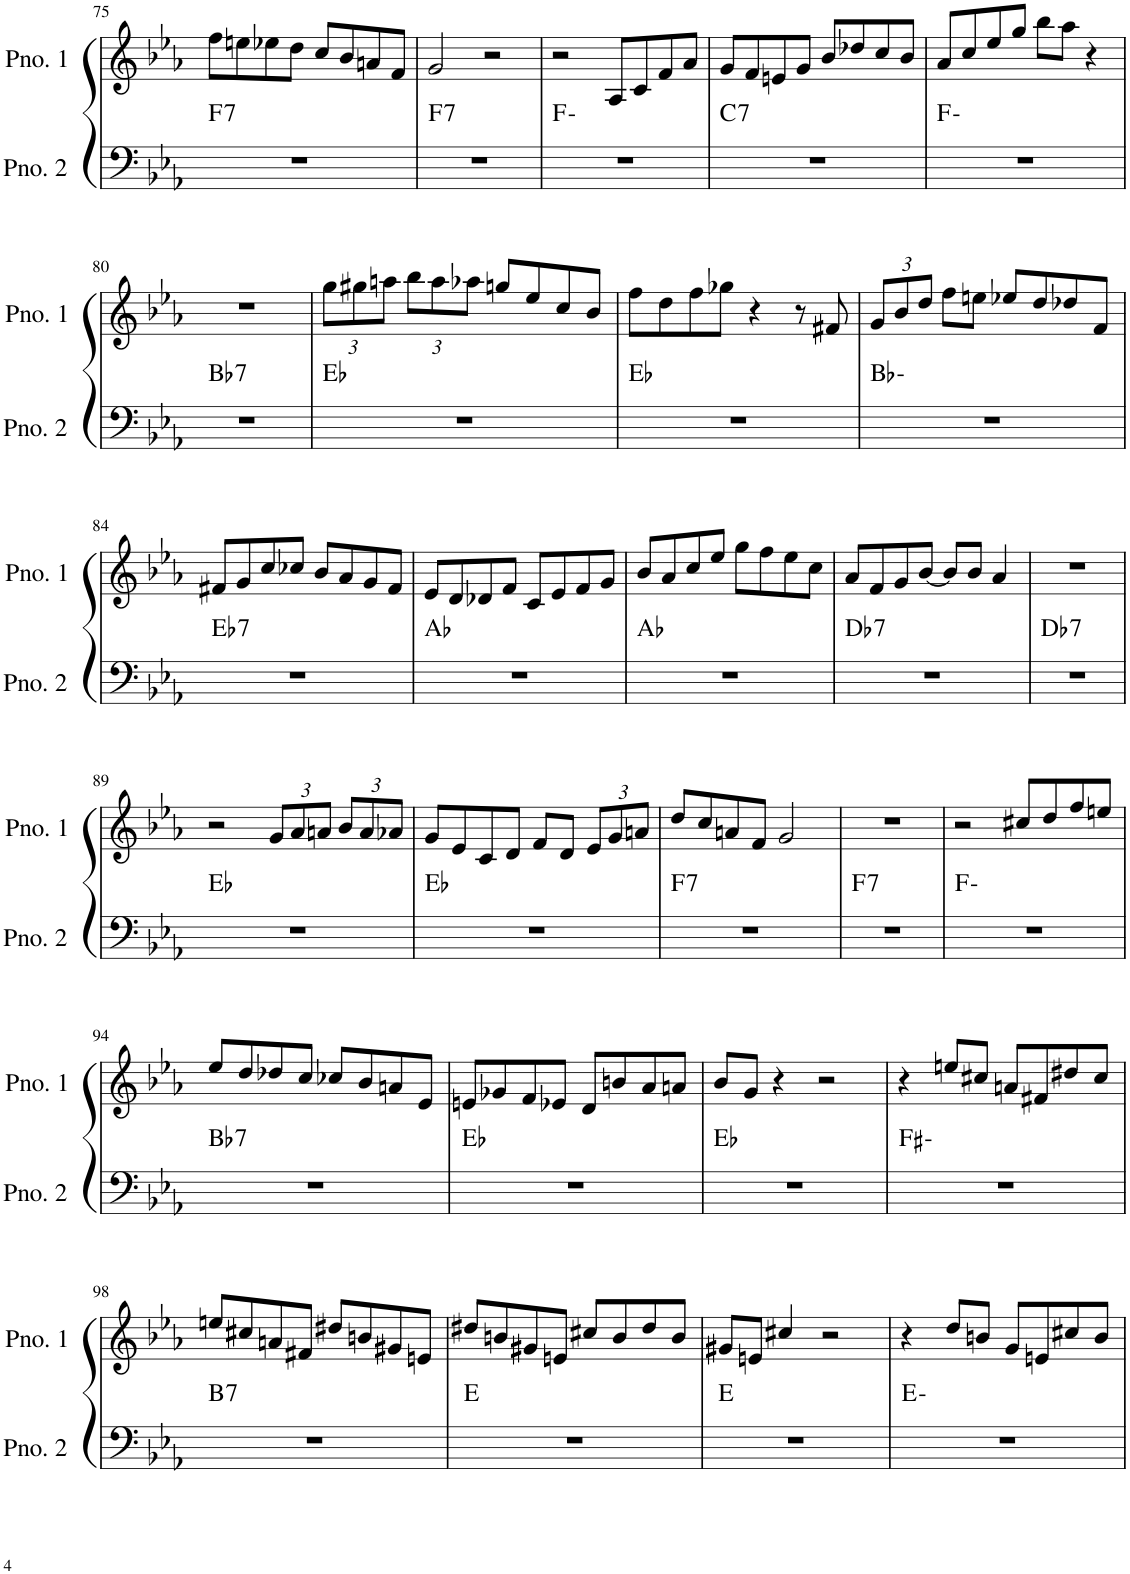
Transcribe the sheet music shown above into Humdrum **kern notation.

**kern	**harte	**kern
*part2	*part2	*part1
*staff2	*	*staff1
*I"ピアノ 2	*	*I"ピアノ 1
!!LO:PB:g=z
*clefF4	*	*clefG2
*k[b-e-a-]	*	*k[b-e-a-]
*M4/4	*	*M4/4
=75	=75	=75
!	!LO:H:kt=7	!
1r	F:7	8ff\L
.	.	8een\
.	.	8ee-X\
.	.	8dd\J
.	.	8cc/L
.	.	8b-/
.	.	8an/
.	.	8f/J
=76	=76	=76
!	!LO:H:kt=7	!
1r	F:7	2g/
.	.	2r
=77	=77	=77
1r	F:min	2r
.	.	8A-/L
.	.	8c/
.	.	8f/
.	.	8a-/J
=78	=78	=78
!	!LO:H:kt=7	!
1r	C:7	8g/L
.	.	8f/
.	.	8en/
.	.	8g/J
.	.	8b-/L
.	.	8dd-X/
.	.	8cc/
.	.	8b-/J
=79	=79	=79
1r	F:min	8a-/L
.	.	8cc/
.	.	8ee-/
.	.	8gg/J
.	.	8bb-\L
.	.	8aa-\J
.	.	4r
!!LO:LB:g=z
=80	=80	=80
!	!LO:H:kt=7	!
1r	Bb:7	1r
=81	=81	=81
*	*	*Xbrackettup
1r	Eb:maj	12gg\L
.	.	12gg#X\
.	.	12aan\J
.	.	12bb-\L
.	.	12aa\
.	.	12aa-X\J
.	.	8ggn/L
.	.	8ee-/
.	.	8cc/
.	.	8b-/J
=82	=82	=82
1r	Eb:maj	8ff\L
.	.	8dd\
.	.	8ff\
.	.	8gg-X\J
.	.	4r
.	.	8r
.	.	8f#X/
=83	=83	=83
1r	Bb:min	12g/L
.	.	12b-/
.	.	12dd/J
.	.	8ff\L
.	.	8een\J
.	.	8ee-X/L
.	.	8dd/
.	.	8dd-X/
.	.	8f/J
!!LO:LB:g=z
=84	=84	=84
!	!LO:H:kt=7	!
1r	Eb:7	8f#X/L
.	.	8g/
.	.	8cc/
.	.	8cc-X/J
.	.	8b-/L
.	.	8a-/
.	.	8g/
.	.	8f#/J
=85	=85	=85
1r	Ab:maj	8e-/L
.	.	8d/
.	.	8d-X/
.	.	8f/J
.	.	8c/L
.	.	8e-/
.	.	8f/
.	.	8g/J
=86	=86	=86
1r	Ab:maj	8b-/L
.	.	8a-/
.	.	8cc/
.	.	8ee-/J
.	.	8gg\L
.	.	8ff\
.	.	8ee-\
.	.	8cc\J
=87	=87	=87
!	!LO:H:kt=7	!
1r	Db:7	8a-/L
.	.	8f/
.	.	8g/
.	.	[8b-/J
.	.	8b-/L]
.	.	8b-/J
.	.	4a-/
=88	=88	=88
!	!LO:H:kt=7	!
1r	Db:7	1r
!!LO:LB:g=z
=89	=89	=89
1r	Eb:maj	2r
.	.	12g/L
.	.	12a-/
.	.	12an/J
.	.	12b-/L
.	.	12a/
.	.	12a-X/J
=90	=90	=90
1r	Eb:maj	8g/L
.	.	8e-/
.	.	8c/
.	.	8d/J
.	.	8f/L
.	.	8d/J
.	.	12e-/L
.	.	12g/
.	.	12an/J
=91	=91	=91
!	!LO:H:kt=7	!
1r	F:7	8dd/L
.	.	8cc/
.	.	8an/
.	.	8f/J
.	.	2g/
=92	=92	=92
!	!LO:H:kt=7	!
1r	F:7	1r
=93	=93	=93
1r	F:min	2r
.	.	8cc#X/L
.	.	8dd/
.	.	8ff/
.	.	8een/J
!!LO:LB:g=z
=94	=94	=94
!	!LO:H:kt=7	!
1r	Bb:7	8ee-/L
.	.	8dd/
.	.	8dd-X/
.	.	8cc/J
.	.	8cc-X/L
.	.	8b-/
.	.	8an/
.	.	8e-/J
=95	=95	=95
1r	Eb:maj	8en/L
.	.	8g-X/
.	.	8f/
.	.	8e-X/J
.	.	8d/L
.	.	8bn/
.	.	8a-/
.	.	8an/J
=96	=96	=96
1r	Eb:maj	8b-/L
.	.	8g/J
.	.	4r
.	.	2r
=97	=97	=97
1r	F#:min	4r
.	.	8een/L
.	.	8cc#X/J
.	.	8an/L
.	.	8f#X/
.	.	8dd#X/
.	.	8cc#/J
!!LO:LB:g=z
=98	=98	=98
!	!LO:H:kt=7	!
1r	B:7	8een/L
.	.	8cc#X/
.	.	8an/
.	.	8f#X/J
.	.	8dd#X/L
.	.	8bn/
.	.	8g#X/
.	.	8en/J
=99	=99	=99
1r	E:maj	8dd#X/L
.	.	8bn/
.	.	8g#X/
.	.	8en/J
.	.	8cc#X/L
.	.	8b/
.	.	8dd#/
.	.	8b/J
=100	=100	=100
1r	E:maj	8g#X/L
.	.	8en/J
.	.	4cc#X/
.	.	2r
=101	=101	=101
1r	E:min	4r
.	.	8dd/L
.	.	8bn/J
.	.	8g/L
.	.	8en/
.	.	8cc#X/
.	.	8b/J
=	=	=
*-	*-	*-
